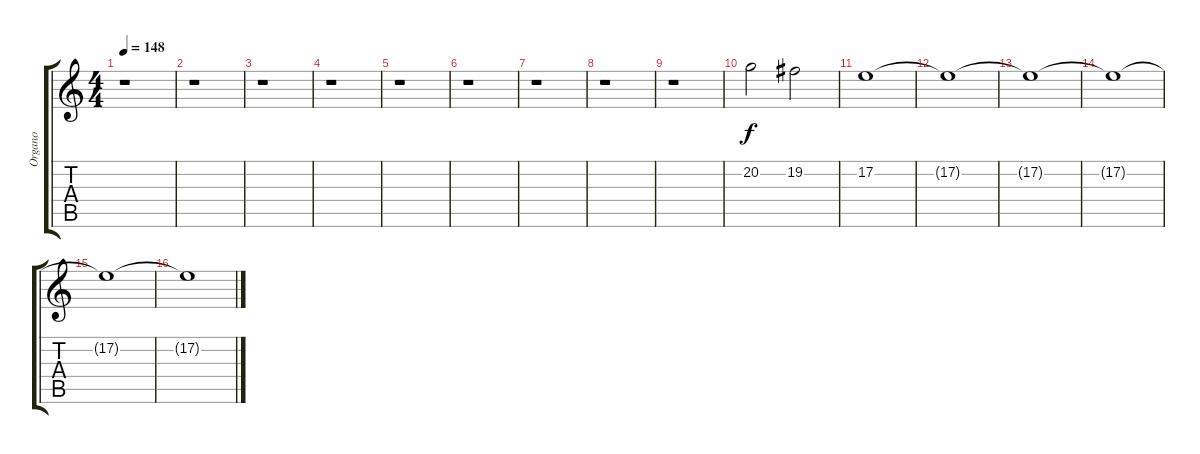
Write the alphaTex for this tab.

\track ("Organo" "Organo") {instrument stringensemble1}
\staff {score tabs}
\tuning (E4 B3 G3 D3 A2 E2) {hide}
\ts (4 4)
\tempo 148
\clef g2
\ks c
r.1{dy f} |
r.1 |
r.1 |
r.1 |
r.1 |
r.1 |
r.1 |
r.1 |
r.1 |
20.2.2{volume 16} 19.2.2 |
17.2.1 |
17.2{t}.1 |
17.2{t}.1 |
17.2{t}.1{volume 11} |
17.2{t}.1 |
17.2{t}.1
